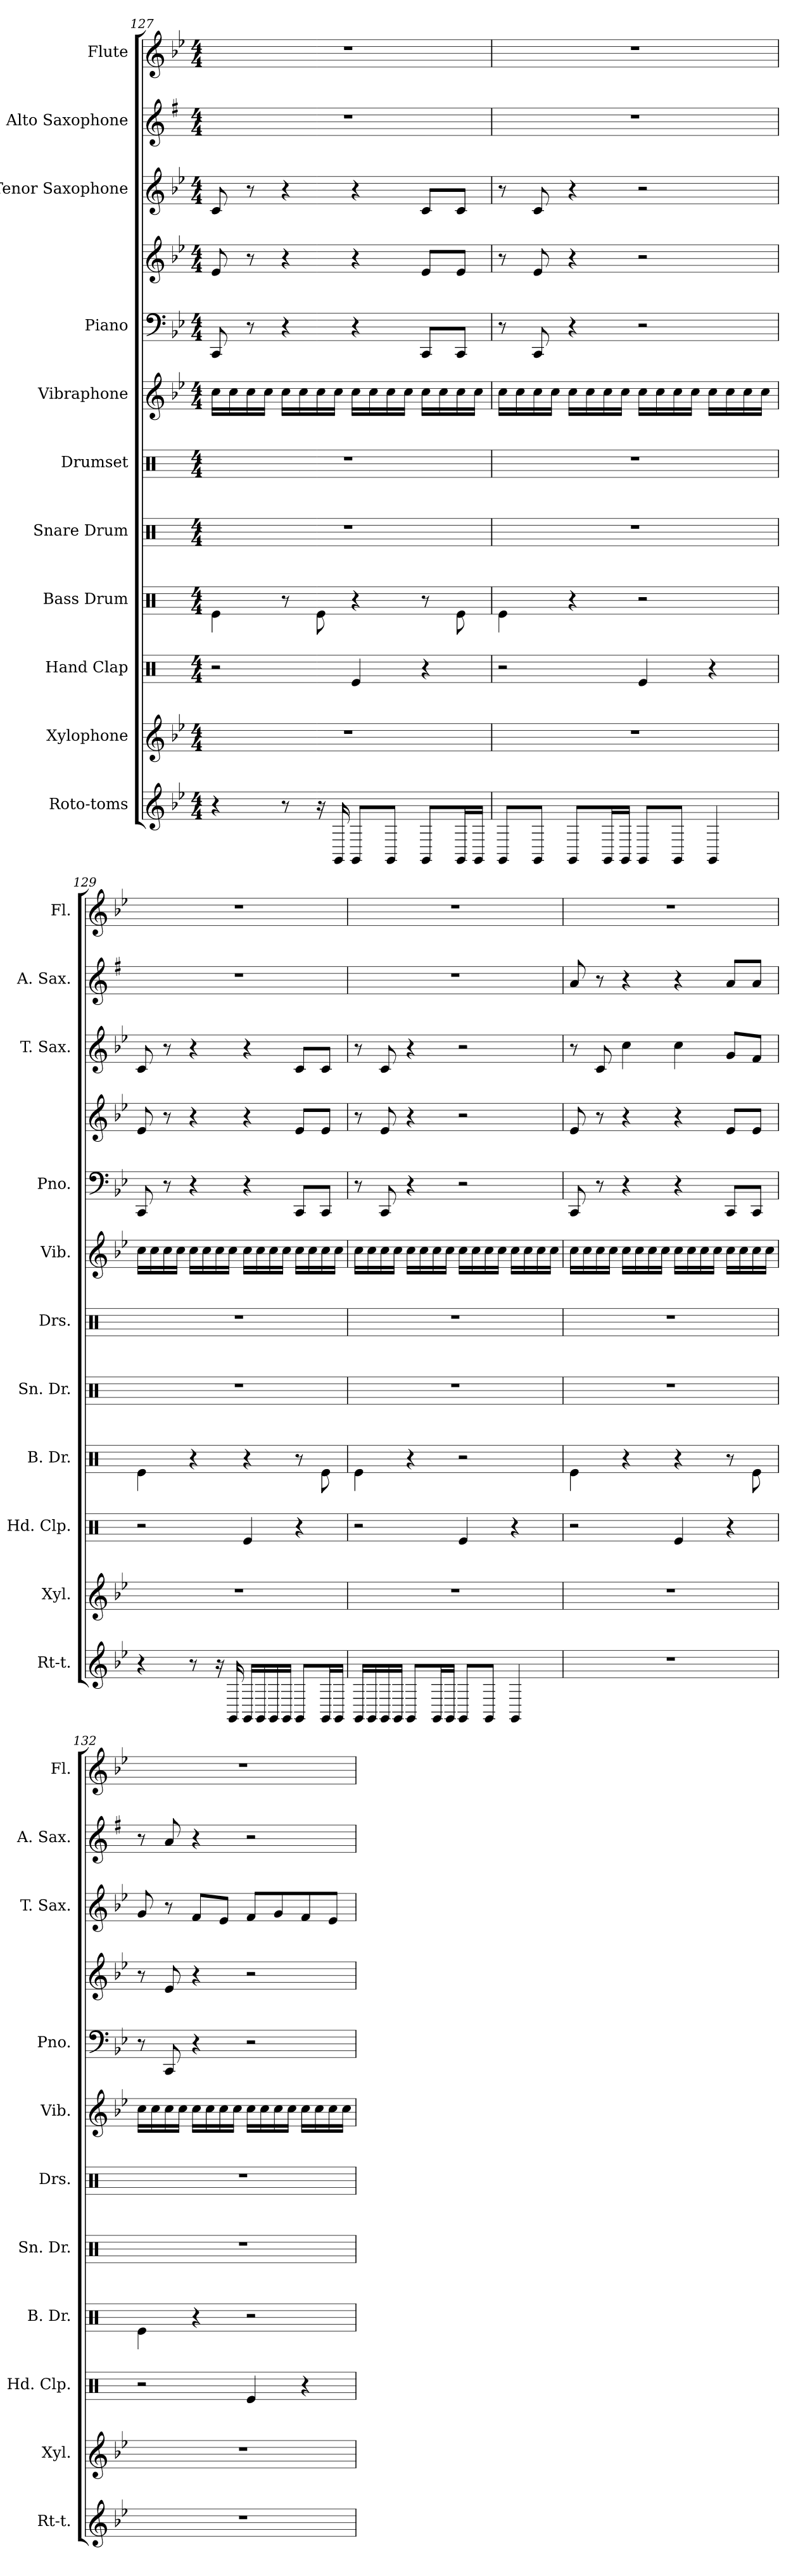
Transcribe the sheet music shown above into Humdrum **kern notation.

**kern	**kern	**kern	**kern	**kern	**kern	**kern	**kern	**kern	**kern	**kern	**kern
*part11	*part10	*part9	*part8	*part7	*part6	*part5	*part4	*part4	*part3	*part2	*part1
*staff12	*staff11	*staff10	*staff9	*staff8	*staff7	*staff6	*staff5	*staff4	*staff3	*staff2	*staff1
*I"Roto-toms	*I"Xylophone	*I"Hand Clap	*I"Bass Drum	*I"Snare Drum	*I"Drumset	*I"Vibraphone	*I"Piano	*	*I"Tenor Saxophone	*I"Alto Saxophone	*I"Flute
*I'Rt-t.	*I'Xyl.	*I'Hd. Clp.	*I'B. Dr.	*I'Sn. Dr.	*I'Drs.	*I'Vib.	*I'Pno.	*	*I'T. Sax.	*I'A. Sax.	*I'Fl.
!!LO:PB:g=z
*clefG2	*clefG2	*clefX	*clefX	*clefX	*clefX	*clefG2	*clefF4	*clefG2	*clefG2	*clefG2	*clefG2
*	*ITrd-7c-12	*	*	*	*	*	*	*	*ITrd8c14	*ITrd5c9	*
*k[b-e-]	*k[b-e-]	*k[]	*k[]	*k[]	*k[]	*k[b-e-]	*k[b-e-]	*k[b-e-]	*k[b-e-]	*k[b-e-]	*k[b-e-]
*M4/4	*M4/4	*M4/4	*M4/4	*M4/4	*M4/4	*M4/4	*M4/4	*M4/4	*M4/4	*M4/4	*M4/4
=127	=127	=127	=127	=127	=127	=127	=127	=127	=127	=127	=127
4r	1r	2r	4Re\	1r	1r	16cc\LL	8CC/	8e-/	8C/	1r	1r
.	.	.	.	.	.	16cc\	.	.	.	.	.
.	.	.	.	.	.	16cc\	8r	8r	8r	.	.
.	.	.	.	.	.	16cc\JJ	.	.	.	.	.
8r	.	.	8r	.	.	16cc\LL	4r	4r	4r	.	.
.	.	.	.	.	.	16cc\	.	.	.	.	.
16r	.	.	8Re\	.	.	16cc\	.	.	.	.	.
16GG/	.	.	.	.	.	16cc\JJ	.	.	.	.	.
8GG/L	.	4Re/	4r	.	.	16cc\LL	4r	4r	4r	.	.
.	.	.	.	.	.	16cc\	.	.	.	.	.
8GG/J	.	.	.	.	.	16cc\	.	.	.	.	.
.	.	.	.	.	.	16cc\JJ	.	.	.	.	.
8GG/L	.	4r	8r	.	.	16cc\LL	8CC/L	8e-/L	8C/L	.	.
.	.	.	.	.	.	16cc\	.	.	.	.	.
16GG/L	.	.	8Re\	.	.	16cc\	8CC/J	8e-/J	8C/J	.	.
16GG/JJ	.	.	.	.	.	16cc\JJ	.	.	.	.	.
=128	=128	=128	=128	=128	=128	=128	=128	=128	=128	=128	=128
8GG/L	1r	2r	4Re\	1r	1r	16cc\LL	8r	8r	8r	1r	1r
.	.	.	.	.	.	16cc\	.	.	.	.	.
8GG/J	.	.	.	.	.	16cc\	8CC/	8e-/	8C/	.	.
.	.	.	.	.	.	16cc\JJ	.	.	.	.	.
8GG/L	.	.	4r	.	.	16cc\LL	4r	4r	4r	.	.
.	.	.	.	.	.	16cc\	.	.	.	.	.
16GG/L	.	.	.	.	.	16cc\	.	.	.	.	.
16GG/JJ	.	.	.	.	.	16cc\JJ	.	.	.	.	.
8GG/L	.	4Re/	2r	.	.	16cc\LL	2r	2r	2r	.	.
.	.	.	.	.	.	16cc\	.	.	.	.	.
8GG/J	.	.	.	.	.	16cc\	.	.	.	.	.
.	.	.	.	.	.	16cc\JJ	.	.	.	.	.
4GG/	.	4r	.	.	.	16cc\LL	.	.	.	.	.
.	.	.	.	.	.	16cc\	.	.	.	.	.
.	.	.	.	.	.	16cc\	.	.	.	.	.
.	.	.	.	.	.	16cc\JJ	.	.	.	.	.
!!LO:PB:g=z
=129	=129	=129	=129	=129	=129	=129	=129	=129	=129	=129	=129
4r	1r	2r	4Re\	1r	1r	16cc\LL	8CC/	8e-/	8C/	1r	1r
.	.	.	.	.	.	16cc\	.	.	.	.	.
.	.	.	.	.	.	16cc\	8r	8r	8r	.	.
.	.	.	.	.	.	16cc\JJ	.	.	.	.	.
8r	.	.	4r	.	.	16cc\LL	4r	4r	4r	.	.
.	.	.	.	.	.	16cc\	.	.	.	.	.
16r	.	.	.	.	.	16cc\	.	.	.	.	.
16GG/	.	.	.	.	.	16cc\JJ	.	.	.	.	.
16GG/LL	.	4Re/	4r	.	.	16cc\LL	4r	4r	4r	.	.
16GG/	.	.	.	.	.	16cc\	.	.	.	.	.
16GG/	.	.	.	.	.	16cc\	.	.	.	.	.
16GG/JJ	.	.	.	.	.	16cc\JJ	.	.	.	.	.
8GG/L	.	4r	8r	.	.	16cc\LL	8CC/L	8e-/L	8C/L	.	.
.	.	.	.	.	.	16cc\	.	.	.	.	.
16GG/L	.	.	8Re\	.	.	16cc\	8CC/J	8e-/J	8C/J	.	.
16GG/JJ	.	.	.	.	.	16cc\JJ	.	.	.	.	.
=130	=130	=130	=130	=130	=130	=130	=130	=130	=130	=130	=130
16GG/LL	1r	2r	4Re\	1r	1r	16cc\LL	8r	8r	8r	1r	1r
16GG/	.	.	.	.	.	16cc\	.	.	.	.	.
16GG/	.	.	.	.	.	16cc\	8CC/	8e-/	8C/	.	.
16GG/JJ	.	.	.	.	.	16cc\JJ	.	.	.	.	.
8GG/L	.	.	4r	.	.	16cc\LL	4r	4r	4r	.	.
.	.	.	.	.	.	16cc\	.	.	.	.	.
16GG/L	.	.	.	.	.	16cc\	.	.	.	.	.
16GG/JJ	.	.	.	.	.	16cc\JJ	.	.	.	.	.
8GG/L	.	4Re/	2r	.	.	16cc\LL	2r	2r	2r	.	.
.	.	.	.	.	.	16cc\	.	.	.	.	.
8GG/J	.	.	.	.	.	16cc\	.	.	.	.	.
.	.	.	.	.	.	16cc\JJ	.	.	.	.	.
4GG/	.	4r	.	.	.	16cc\LL	.	.	.	.	.
.	.	.	.	.	.	16cc\	.	.	.	.	.
.	.	.	.	.	.	16cc\	.	.	.	.	.
.	.	.	.	.	.	16cc\JJ	.	.	.	.	.
!!LO:PB:g=z
=131	=131	=131	=131	=131	=131	=131	=131	=131	=131	=131	=131
1r	1r	2r	4Re\	1r	1r	16cc\LL	8CC/	8e-/	8r	8c/	1r
.	.	.	.	.	.	16cc\	.	.	.	.	.
.	.	.	.	.	.	16cc\	8r	8r	8C/	8r	.
.	.	.	.	.	.	16cc\JJ	.	.	.	.	.
.	.	.	4r	.	.	16cc\LL	4r	4r	4c\	4r	.
.	.	.	.	.	.	16cc\	.	.	.	.	.
.	.	.	.	.	.	16cc\	.	.	.	.	.
.	.	.	.	.	.	16cc\JJ	.	.	.	.	.
.	.	4Re/	4r	.	.	16cc\LL	4r	4r	4c\	4r	.
.	.	.	.	.	.	16cc\	.	.	.	.	.
.	.	.	.	.	.	16cc\	.	.	.	.	.
.	.	.	.	.	.	16cc\JJ	.	.	.	.	.
.	.	4r	8r	.	.	16cc\LL	8CC/L	8e-/L	8G/L	8c/L	.
.	.	.	.	.	.	16cc\	.	.	.	.	.
.	.	.	8Re\	.	.	16cc\	8CC/J	8e-/J	8F/J	8c/J	.
.	.	.	.	.	.	16cc\JJ	.	.	.	.	.
=132	=132	=132	=132	=132	=132	=132	=132	=132	=132	=132	=132
1r	1r	2r	4Re\	1r	1r	16cc\LL	8r	8r	8G/	8r	1r
.	.	.	.	.	.	16cc\	.	.	.	.	.
.	.	.	.	.	.	16cc\	8CC/	8e-/	8r	8c/	.
.	.	.	.	.	.	16cc\JJ	.	.	.	.	.
.	.	.	4r	.	.	16cc\LL	4r	4r	8F/L	4r	.
.	.	.	.	.	.	16cc\	.	.	.	.	.
.	.	.	.	.	.	16cc\	.	.	8E-/J	.	.
.	.	.	.	.	.	16cc\JJ	.	.	.	.	.
.	.	4Re/	2r	.	.	16cc\LL	2r	2r	8F/L	2r	.
.	.	.	.	.	.	16cc\	.	.	.	.	.
.	.	.	.	.	.	16cc\	.	.	8G/	.	.
.	.	.	.	.	.	16cc\JJ	.	.	.	.	.
.	.	4r	.	.	.	16cc\LL	.	.	8F/	.	.
.	.	.	.	.	.	16cc\	.	.	.	.	.
.	.	.	.	.	.	16cc\	.	.	8E-/J	.	.
.	.	.	.	.	.	16cc\JJ	.	.	.	.	.
=	=	=	=	=	=	=	=	=	=	=	=
*-	*-	*-	*-	*-	*-	*-	*-	*-	*-	*-	*-
